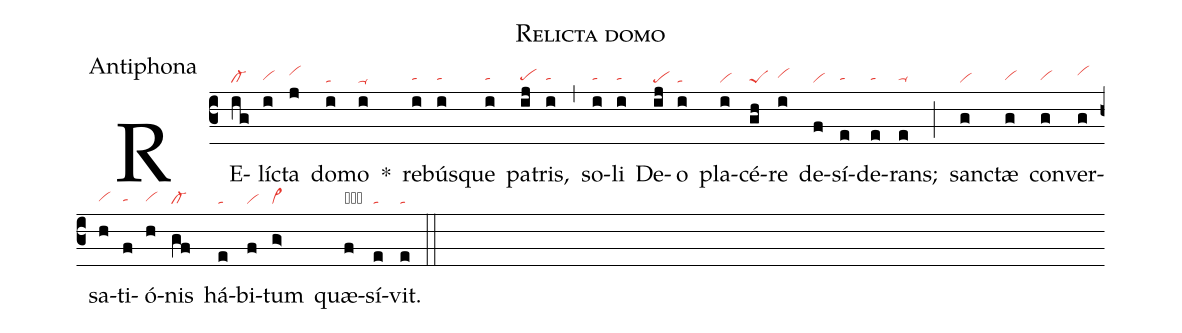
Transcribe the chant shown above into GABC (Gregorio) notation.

name:Relicta domo;
office-part:Antiphona;
nabc-lines:1;
%%
(c3)
RE(ig|cl-)líc(i|vihg)ta(j|vihi) do(i|ta)mo(i|ta-) *()
re(i|tahg)bús(i|tahg)que(i|tahg) pa(ij|pehg)tris,(i|tahg) (,)
so(i|tahg)li(i|tahg) De(ij|pe)o(i|ta) pla(i|vi)cé(gh|peS)re(i|vihh) de(f|vi)sí(e|tahg)de(e|tahg)rans;(e|ta-hg) (;)
sanc(g|vi)tæ(g|vihg) con(g|vihg)ver(g|vihi)sa(h|vihg)ti(f|tahg)ó(h|vihg)nis(gf|cl-) há(e|ta)bi(f|vi)tum(g>|vi>) quæ(f|v	)sí(e|ta)vit.(e|ta) (::)
